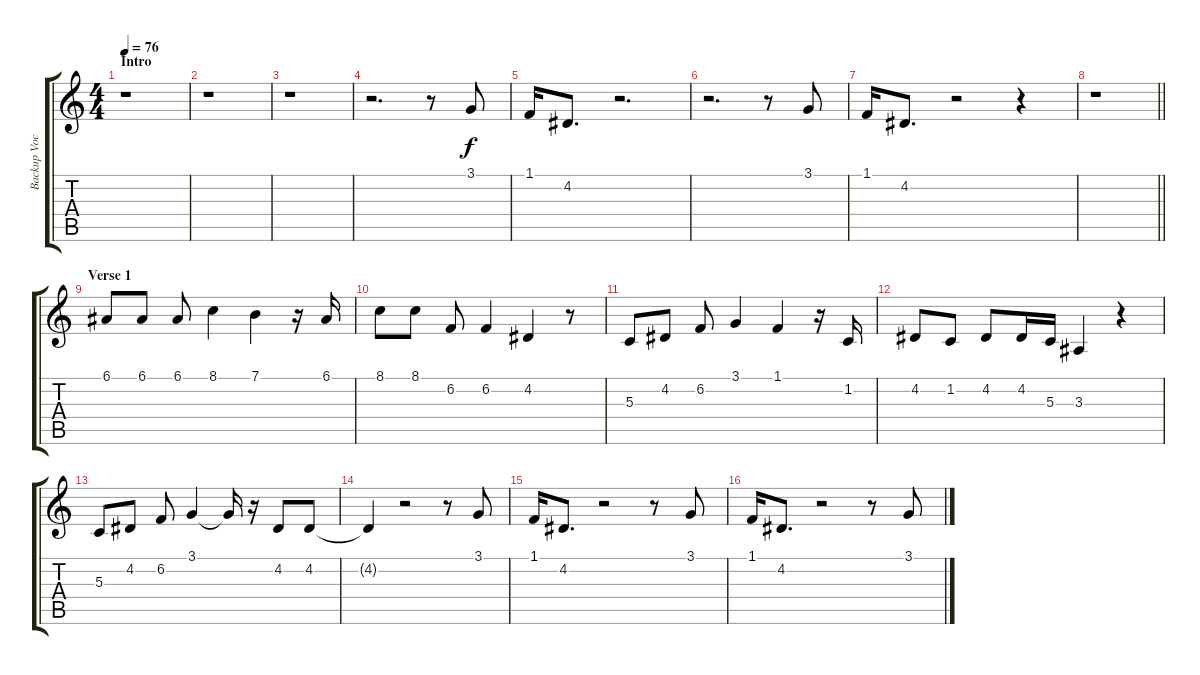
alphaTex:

\track ("Backup Vocal" "Backup Voc") {instrument tenorsax}
\staff {score tabs}
\tuning (E4 B3 G3 D3 A2 E2) {hide}
\ts (4 4)
\section ("" "Intro")
\tempo 76
\clef g2
\ks c
r.1{dy f instrument tenorsax} |
r.1 |
r.1 |
r.2{d} r.8 3.1.8 |
1.1.16 4.2.8{d} r.2{d} |
r.2{d} r.8 3.1.8 |
1.1.16 4.2.8{d} r.2 r.4 |
\barLineRight lightlight
r.1 |
\section ("" "Verse 1")
6.1.8 6.1.8 6.1.8 8.1.4 7.1.4 r.16 6.1.16 |
8.1.8 8.1.8 6.2.8 6.2.4 4.2.4 r.8 |
5.3.8 4.2.8 6.2.8 3.1.4 1.1.4 r.16 1.2.16 |
4.2.8 1.2.8 4.2.8 4.2.16 5.3.16 3.3.4 r.4 |
5.3.8 4.2.8 6.2.8 3.1.4 3.1{t}.16 r.16 4.2.8 4.2.8 |
4.2{t}.4 r.2 r.8 3.1.8 |
1.1.16 4.2.8{d} r.2 r.8 3.1.8 |
1.1.16 4.2.8{d} r.2 r.8 3.1.8
